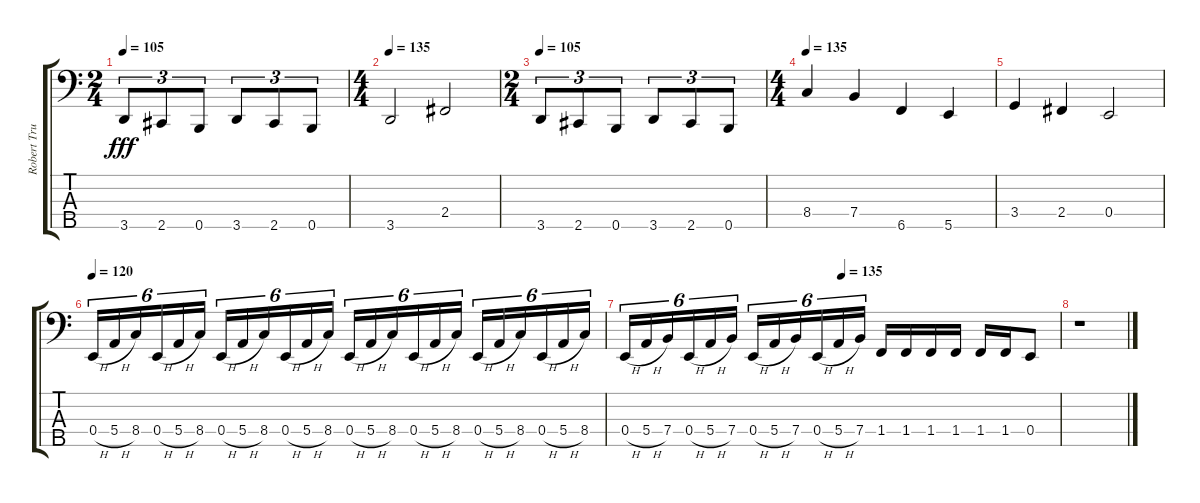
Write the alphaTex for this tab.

\track ("Robert Trujillo" "Robert Tru") {instrument electricbassfinger}
\staff {score tabs}
\tuning (G2 D2 A1 E1 B0) {hide}
\ts (2 4)
\tempo 105
\clef f4
\ks aminor
3.5.8{tu (3 2) dy fff} 2.5.8{tu (3 2)} 0.5.8{tu (3 2)} 3.5.8{tu (3 2)} 2.5.8{tu (3 2)} 0.5.8{tu (3 2)} |
\ts (4 4)
\tempo 135
3.5.2 2.4.2 |
\ts (2 4)
\tempo 105
3.5.8{tu (3 2)} 2.5.8{tu (3 2)} 0.5.8{tu (3 2)} 3.5.8{tu (3 2)} 2.5.8{tu (3 2)} 0.5.8{tu (3 2)} |
\ts (4 4)
\tempo 135
8.4.4 7.4.4 6.5.4 5.5.4 |
3.4.4 2.4.4 0.4.2 |
\tempo 120
0.4{h}.16{tu (6 4)} 5.4{h}.16{tu (6 4)} 8.4.16{tu (6 4)} 0.4{h}.16{tu (6 4)} 5.4{h}.16{tu (6 4)} 8.4.16{tu (6 4)} 0.4{h}.16{tu (6 4)} 5.4{h}.16{tu (6 4)} 8.4.16{tu (6 4)} 0.4{h}.16{tu (6 4)} 5.4{h}.16{tu (6 4)} 8.4.16{tu (6 4)} 0.4{h}.16{tu (6 4)} 5.4{h}.16{tu (6 4)} 8.4.16{tu (6 4)} 0.4{h}.16{tu (6 4)} 5.4{h}.16{tu (6 4)} 8.4.16{tu (6 4)} 0.4{h}.16{tu (6 4)} 5.4{h}.16{tu (6 4)} 8.4.16{tu (6 4)} 0.4{h}.16{tu (6 4)} 5.4{h}.16{tu (6 4)} 8.4.16{tu (6 4)} |
\tempo (135 0.5)
0.4{h}.16{tu (6 4)} 5.4{h}.16{tu (6 4)} 7.4.16{tu (6 4)} 0.4{h}.16{tu (6 4)} 5.4{h}.16{tu (6 4)} 7.4.16{tu (6 4)} 0.4{h}.16{tu (6 4)} 5.4{h}.16{tu (6 4)} 7.4.16{tu (6 4)} 0.4{h}.16{tu (6 4)} 5.4{h}.16{tu (6 4)} 7.4.16{tu (6 4)} 1.4.16 1.4.16 1.4.16 1.4.16 1.4.16 1.4.16 0.4.8 |
r.1
